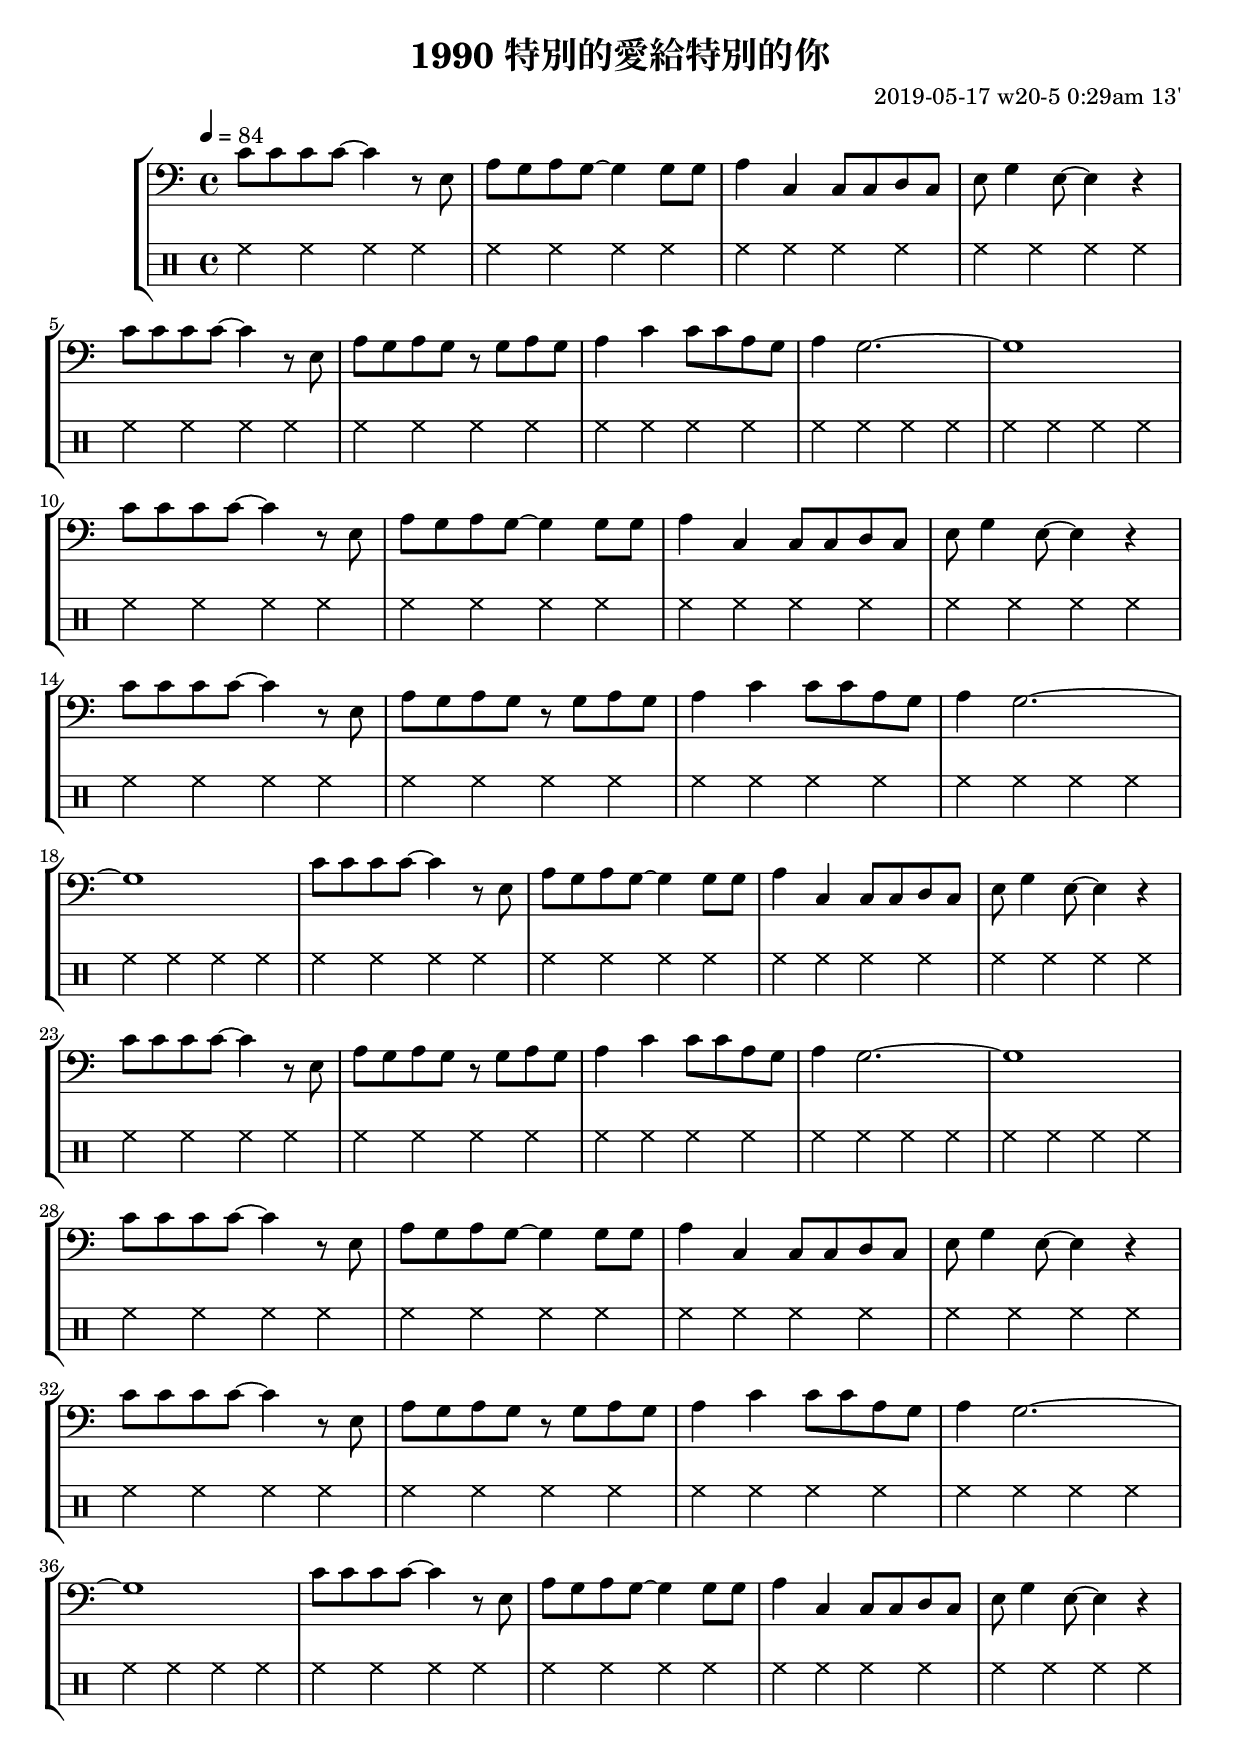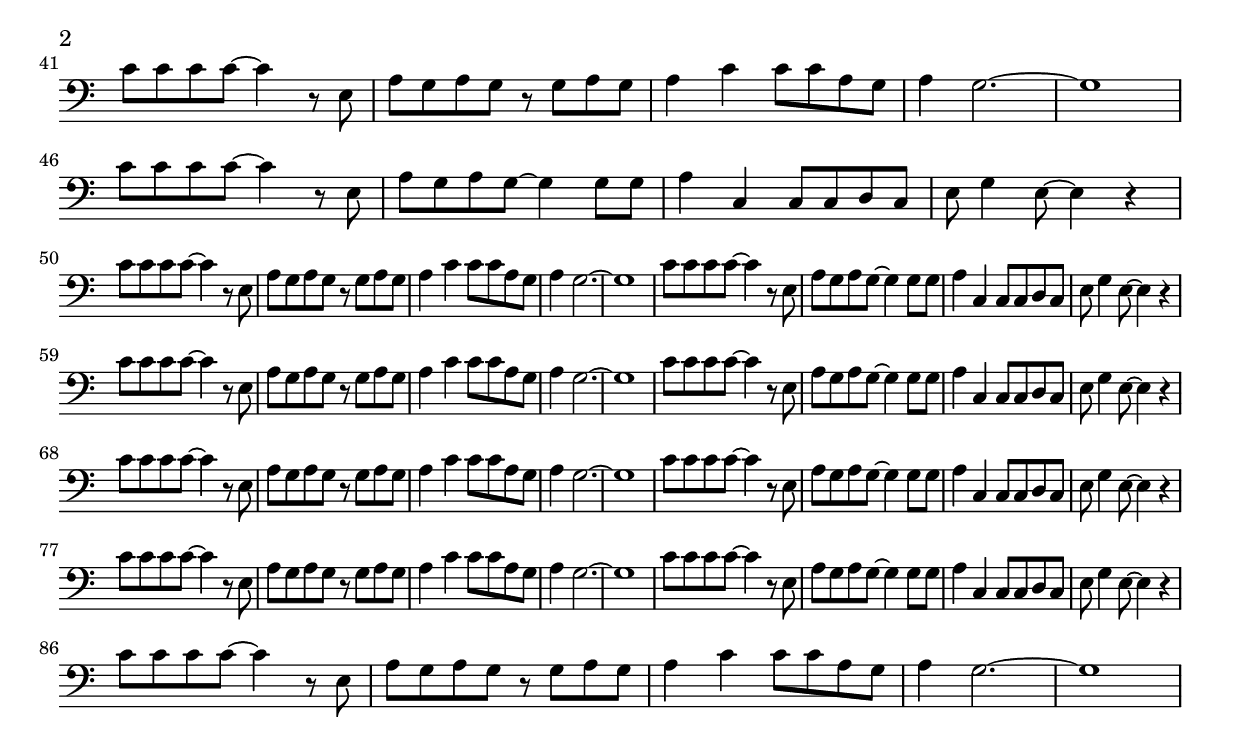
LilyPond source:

\header {
  title = "1990 特別的愛給特別的你"
  composer = "2019-05-17 w20-5 0:29am 13'"
}
\language english
metronome = \drummode{
 hh hh hh hh |
 hh hh hh hh |
 hh hh hh hh |
 hh hh hh hh |
}

repeatTimes = 10

\score {
  \new StaffGroup <<



  \transpose c c,{ %as

  
  \relative c' {
    \key c \major
    \clef bass
    \tempo 4=84
    
    
    \repeat unfold \repeatTimes {
    c'8 c c c ~ c4 r8 e,
    a g a g~ g4 
    g8 g |
    a4 c, c8 c d c
    e g4 e8~ e4 r | \break

    c'8 c c c ~ c4 r8 e,| 
    a g a g r g a g
    a4 c c8 c a g
    a4 g2.~ | g1
    }


    }



  }

  \drums {\repeat unfold \repeatTimes \metronome
  }
  >>

  \layout {}
  \midi {}
}